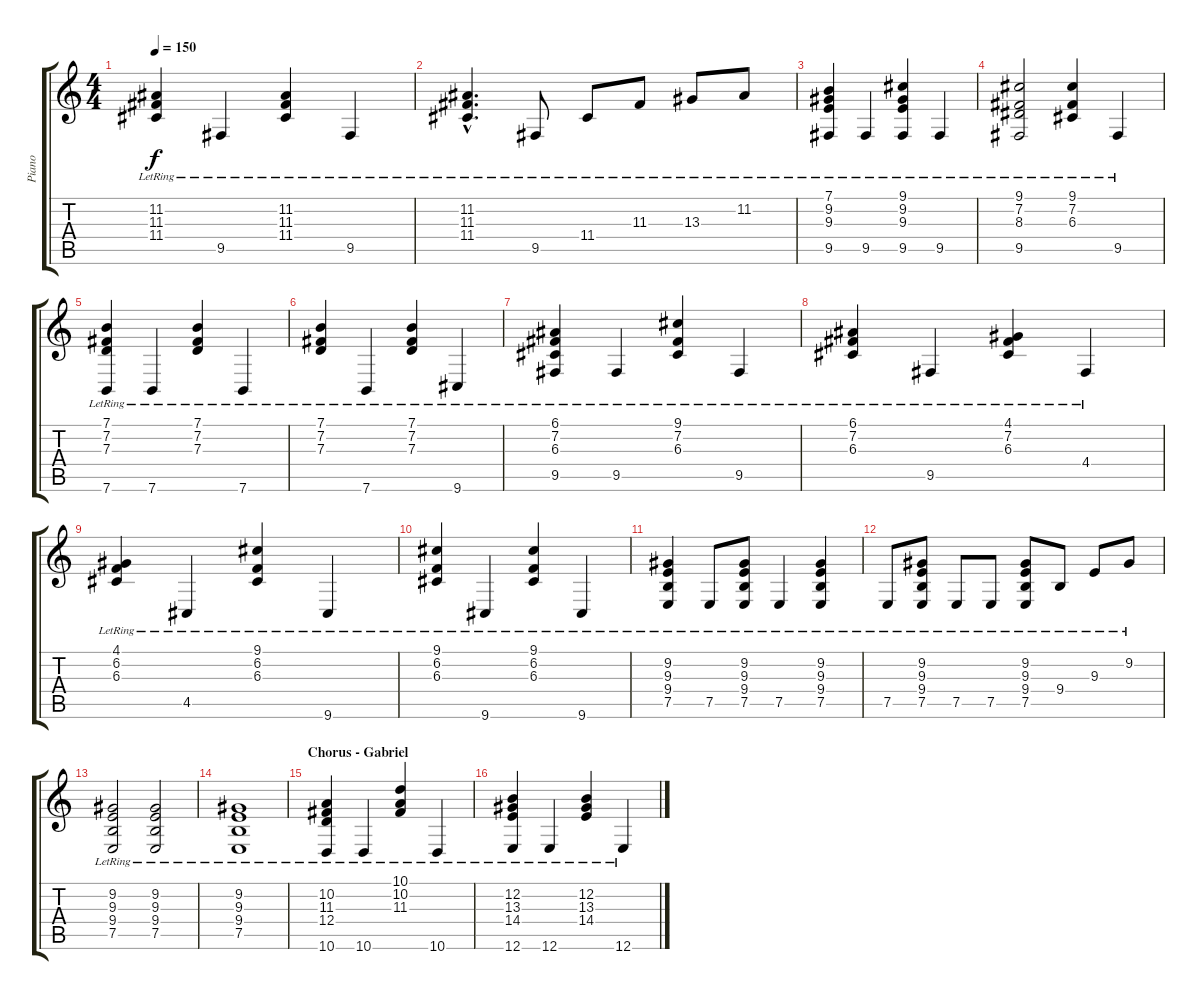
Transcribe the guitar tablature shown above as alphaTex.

\track ("Piano" "Piano") {instrument acousticgrandpiano}
\staff {score tabs}
\tuning (E4 B3 G3 D3 A2 E2) {hide}
\ts (4 4)
\tempo 150
\clef g2
\ks c
(11.2{lr} 11.3{lr} 11.4{lr}).4{dy f} 9.5{lr}.4 (11.2{lr} 11.3{lr} 11.4{lr}).4 9.5{lr}.4 |
(11.2{hac lr} 11.3{hac lr} 11.4{hac lr}).4{d} 9.5{lr}.8 11.4{lr}.8 11.3{lr}.8 13.3{lr}.8 11.2{lr}.8 |
(7.1{lr} 9.2{lr} 9.3{lr} 9.5{lr}).4 9.5{lr}.4 (9.1{lr} 9.2{lr} 9.3{lr} 9.5{lr}).4 9.5{lr}.4 |
(9.1{lr} 7.2{lr} 8.3{lr} 9.5{lr}).2 (9.1{lr} 7.2{lr} 6.3{lr}).4 9.5{lr}.4 |
(7.1{lr} 7.2{lr} 7.3{lr} 7.6{lr}).4 7.6{lr}.4 (7.1{lr} 7.2{lr} 7.3{lr}).4 7.6{lr}.4 |
(7.1{lr} 7.2{lr} 7.3{lr}).4 7.6{lr}.4 (7.1{lr} 7.2{lr} 7.3{lr}).4 9.6{lr}.4 |
(6.1{lr} 7.2{lr} 6.3{lr} 9.5{lr}).4 9.5{lr}.4 (9.1{lr} 7.2{lr} 6.3{lr}).4 9.5{lr}.4 |
(6.1{lr} 7.2{lr} 6.3{lr}).4 9.5{lr}.4 (4.1{lr} 7.2{lr} 6.3{lr}).4 4.4{lr}.4 |
(4.1{lr} 6.2{lr} 6.3{lr}).4 4.5{lr}.4 (9.1{lr} 6.2{lr} 6.3{lr}).4 9.6{lr}.4 |
(9.1{lr} 6.2{lr} 6.3{lr}).4 9.6{lr}.4 (9.1{lr} 6.2{lr} 6.3{lr}).4 9.6{lr}.4 |
(9.2{lr} 9.3{lr} 9.4{lr} 7.5{lr}).4 7.5{lr}.8 (9.2{lr} 9.3{lr} 9.4{lr} 7.5{lr}).8 7.5{lr}.4 (9.2{lr} 9.3{lr} 9.4{lr} 7.5{lr}).4 |
7.5{lr}.8 (9.2{lr} 9.3{lr} 9.4{lr} 7.5{lr}).8 7.5{lr}.8 7.5{lr}.8 (9.2{lr} 9.3{lr} 9.4{lr} 7.5{lr}).8 9.4{lr}.8 9.3{lr}.8 9.2{lr}.8 |
(9.2{lr} 9.3{lr} 9.4{lr} 7.5{lr}).2 (9.2{lr} 9.3{lr} 9.4{lr} 7.5{lr}).2 |
(9.2{lr} 9.3{lr} 9.4{lr} 7.5{lr}).1 |
\section ("" "Chorus - Gabriel")
(10.2{lr} 11.3{lr} 12.4{lr} 10.6{lr}).4 10.6{lr}.4 (10.1{lr} 10.2{lr} 11.3{lr}).4 10.6{lr}.4 |
(12.2{lr} 13.3{lr} 14.4{lr} 12.6{lr}).4 12.6{lr}.4 (12.2{lr} 13.3{lr} 14.4{lr}).4 12.6{lr}.4
